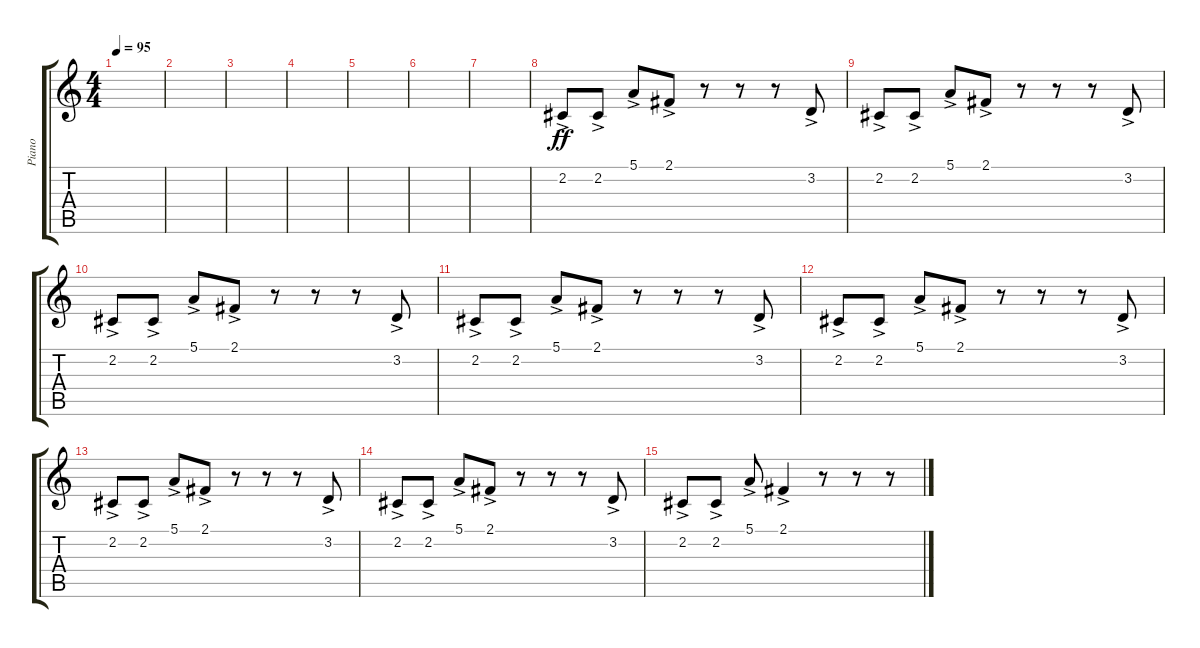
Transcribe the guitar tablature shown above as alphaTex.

\track ("Piano" "Piano") {instrument acousticgrandpiano}
\staff {score tabs}
\tuning (E4 B3 G3 D3 A2 E2) {hide}
\ts (4 4)
\tempo 95
\clef g2
\ks c
|
|
|
|
|
|
|
2.2{ac}.8{dy ff} 2.2{ac}.8 5.1{ac}.8 2.1{ac}.8 r.8 r.8 r.8 3.2{ac}.8 |
2.2{ac}.8 2.2{ac}.8 5.1{ac}.8 2.1{ac}.8 r.8 r.8 r.8 3.2{ac}.8 |
2.2{ac}.8 2.2{ac}.8 5.1{ac}.8 2.1{ac}.8 r.8 r.8 r.8 3.2{ac}.8 |
2.2{ac}.8 2.2{ac}.8 5.1{ac}.8 2.1{ac}.8 r.8 r.8 r.8 3.2{ac}.8 |
2.2{ac}.8 2.2{ac}.8 5.1{ac}.8 2.1{ac}.8 r.8 r.8 r.8 3.2{ac}.8 |
2.2{ac}.8 2.2{ac}.8 5.1{ac}.8 2.1{ac}.8 r.8 r.8 r.8 3.2{ac}.8 |
2.2{ac}.8 2.2{ac}.8 5.1{ac}.8 2.1{ac}.8 r.8 r.8 r.8 3.2{ac}.8 |
2.2{ac}.8 2.2{ac}.8 5.1{ac}.8 2.1{ac}.4 r.8 r.8 r.8
